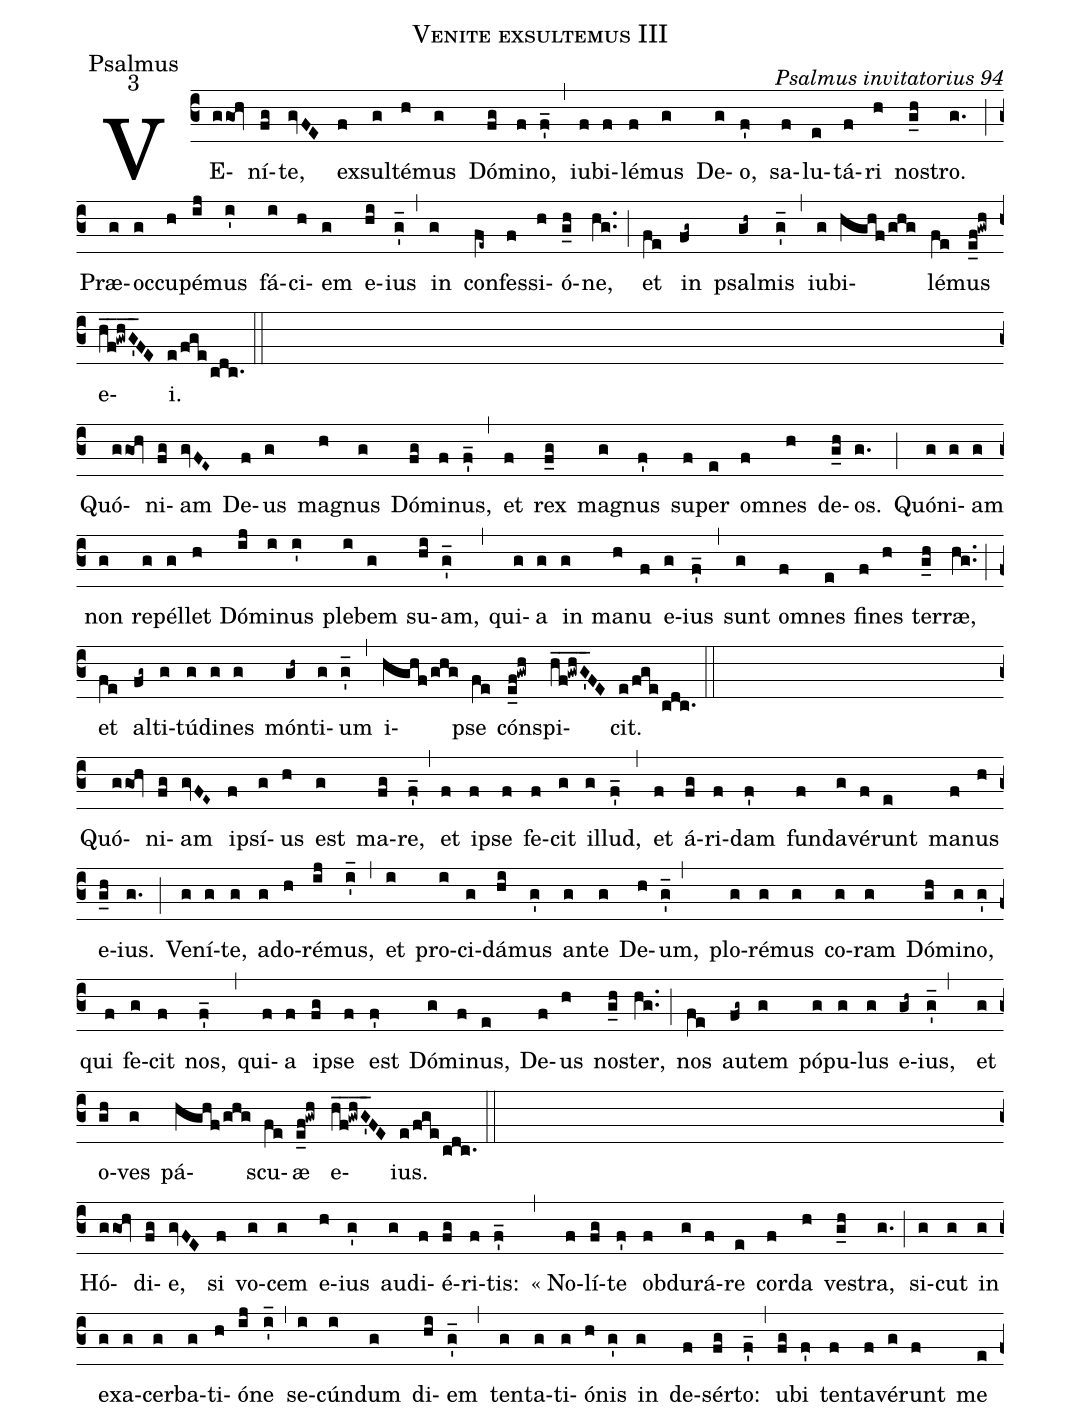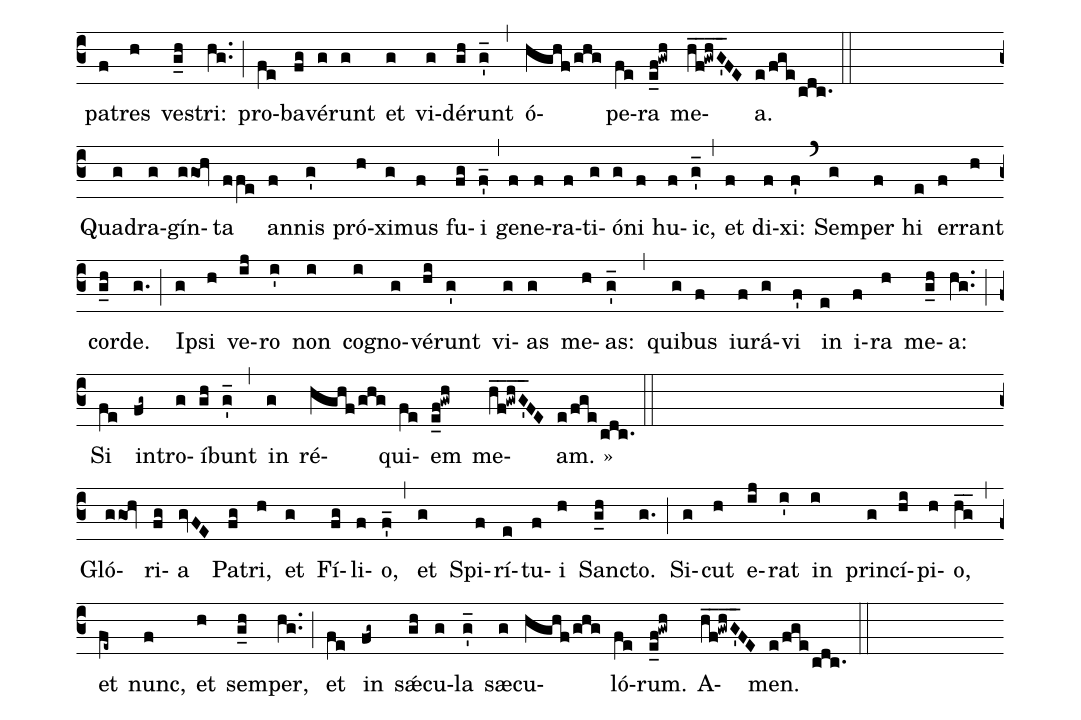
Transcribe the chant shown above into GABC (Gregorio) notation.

name:Venite exsultemus III;
office-part:Psalmus;
mode:3;
commentary:Psalmus  invitatorius 94;
%%
(c3)VE(g/goh)ní(fg)te,(gvFE) ex(f)sul(g)té(h)mus(g) Dó(fg)mi(f)no,(f_') (,) iu(f)bi(f)lé(f)mus(g) De(g)o,(f') sa(f)lu(e)tá(f)ri(h) no(g_h)stro.(g.) (;) Præ(g)oc(g)cu(h)pé(ij)mus(i') fá(i)ci(h)em(g) e(hi)ius(g_') (,) in(g) con(fe~)fes(f)si(h)ó(g_h)ne,(hg..) (;) et(fe) in(fg~) psal(gh~)mis(g_') (,) iu(g)bi(hghf/ghg)lé(fe)mus(e_f!gwh) e(hf__!gwhG__'FE)i.(e/fge/cdc.) (::Z)

Quó(g/goh)ni(fg)am(gvFE~) De(f)us(g) ma(h)gnus(g) Dó(fg)mi(f)nus,(f_') (,) et(f) rex(f_g) ma(g)gnus(f') su(f)per(e) om(f)nes(h) de(g_h)os.(g.) (;) Quó(g)ni(g)am(g) non(g) re(g)pél(g)let(h) Dó(ij)mi(i)nus(i') ple(i)bem(g) su(hi)am,(g_') (,) qui(g)a(g) in(g) ma(h)nu(f) e(g)ius(f_') (,) sunt(g) om(f)nes(e) fi(f)nes(h) ter(g_h)ræ,(hg..) (;) et(fe) al(fg~)ti(g)tú(g)di(g)nes(g) món(gh~)ti(g)um(g_') (,) i(hghf/ghg)pse(fe) cón(e_f!gwh)spi(hf__!gwh_G_'FE)cit.(e/fge/cdc.) (::Z)

Quó(g/goh)ni(fg)am(gvFE~) i(f)psí(g)us(h) est(g) ma(fg)re,(f_') (,) et(f) i(f)pse(f) fe(f)cit(g) il(g)lud,(f_') (,) et(f) á(fg)ri(f)dam(f') fun(f)da(g)vé(f)runt(e) ma(f)nus(h) e(g_h)ius.(g.) (;) Ve(g)ní(g)te,(g) a(g)do(h)ré(ij)mus,(i_') (,) et(i) pro(i)ci(g)dá(hi)mus(g') an(g)te(g) De(h)um,(g_',) plo(g)ré(g)mus(g) co(g)ram(g) Dó(gh)mi(g)no,(g') qui(f) fe(g)cit(f) nos,(f_') (,) qui(f)a(f) i(fg)pse(f) est(f') Dó(g)mi(f)nus,(e) De(f)us(h) no(g_h)ster,(hg..) (;) nos(fe) au(fg~)tem(g) pó(g)pu(g)lus(g) e(gh~)ius,(g_',) et(g) o(gh)ves(g) pá(hghf/ghg)scu(fe)æ(e_f!gwh) e(hf__!gwh_G_'FE)ius.(e/fge/cdc.) (::Z)

Hó(g/goh)di(fg)e,(gvFE) si(f) vo(g)cem(g) e(h)ius(g') au(g)di(f)é(fg)ri(f)tis:(f_') (,)« No(f)lí(fg)te(f') ob(f)du(g)rá(f)re(e) cor(f)da(h) ve(g_h)stra,(g.) (;) si(g)cut(g) in(g) e(g)xa(g)cer(g)ba(g)ti(h)ó(ij)ne(i_') (,) se(i)cún(i)dum(g) di(hi)em(g_') (,) ten(g)ta(g)ti(g)ó(h)nis(g') in(g) de(f)sér(fg)to:(f_') (,) u(fg)bi(f') ten(f)ta(f)vé(g)runt(f) me(e) pa(f)tres(h) ve(g_h)stri:(hg..) (;) pro(fe)ba(fg)vé(g)runt(g) et(g) vi(g)dé(gh)runt(g_') (,) ó(hghf/ghg)pe(fe)ra(e_f!gwh) me(hf__!gwh_G'_FE)a.(e/fge/cdc.) (::Z)

Qua(g)dra(g)gín(g/goh)ta(ffe) an(f)nis(g') pró(h)xi(g)mus(f) fu(fg)i(f'_) (,) ge(f)ne(f)ra(f)ti(g)ó(g)ni(f) hu(f)ic,(g_') (,) et(f) di(f)xi:(f') (`) Sem(g)per(f) hi(e) er(f)rant(h) cor(g_h)de.(g.) (;) I(g)psi(h) ve(ij)ro(i') non(i) co(i)gno(g)vé(hi)runt(g') vi(g)as(g) me(h)as:(g_') (,) qui(g)bus(f) iu(f)rá(g)vi(f') in(e) i(f)ra(h) me(g_h)a:(hg..) (;) Si(fe) in(fg~)tro(g)í(gh)bunt(g_') (,) in(g) ré(hghf/ghg)qui(fe)em(e_f!gwh) me(hf__!gwh_G_'FE)am. »(e/fge/cdc.) (::Z)

Gló(g/goh)ri(fg)a(gvFE) Pa(fg)tri,(h) et(g) Fí(fg)li(f)o,(f_') (,) et(g) Spi(f)rí(e)tu(f)i(h) San(g_h)cto.(g.) (;) Si(g)cut(h) e(ij)rat(i') in(i) prin(g)cí(hi)pi(h)o,(h_g_) (,) et(fe~) nunc,(f) et(h) sem(g_h)per,(hg..) (;) et(fe) in(fg~) sǽ(gh)cu(g)la(g_') sæ(g)cu(hghf/ghg)ló(fe)rum.(e_f!gwh) A(hf__!gwh_G'_FE)men.(e/fge/cdc.) (::)
